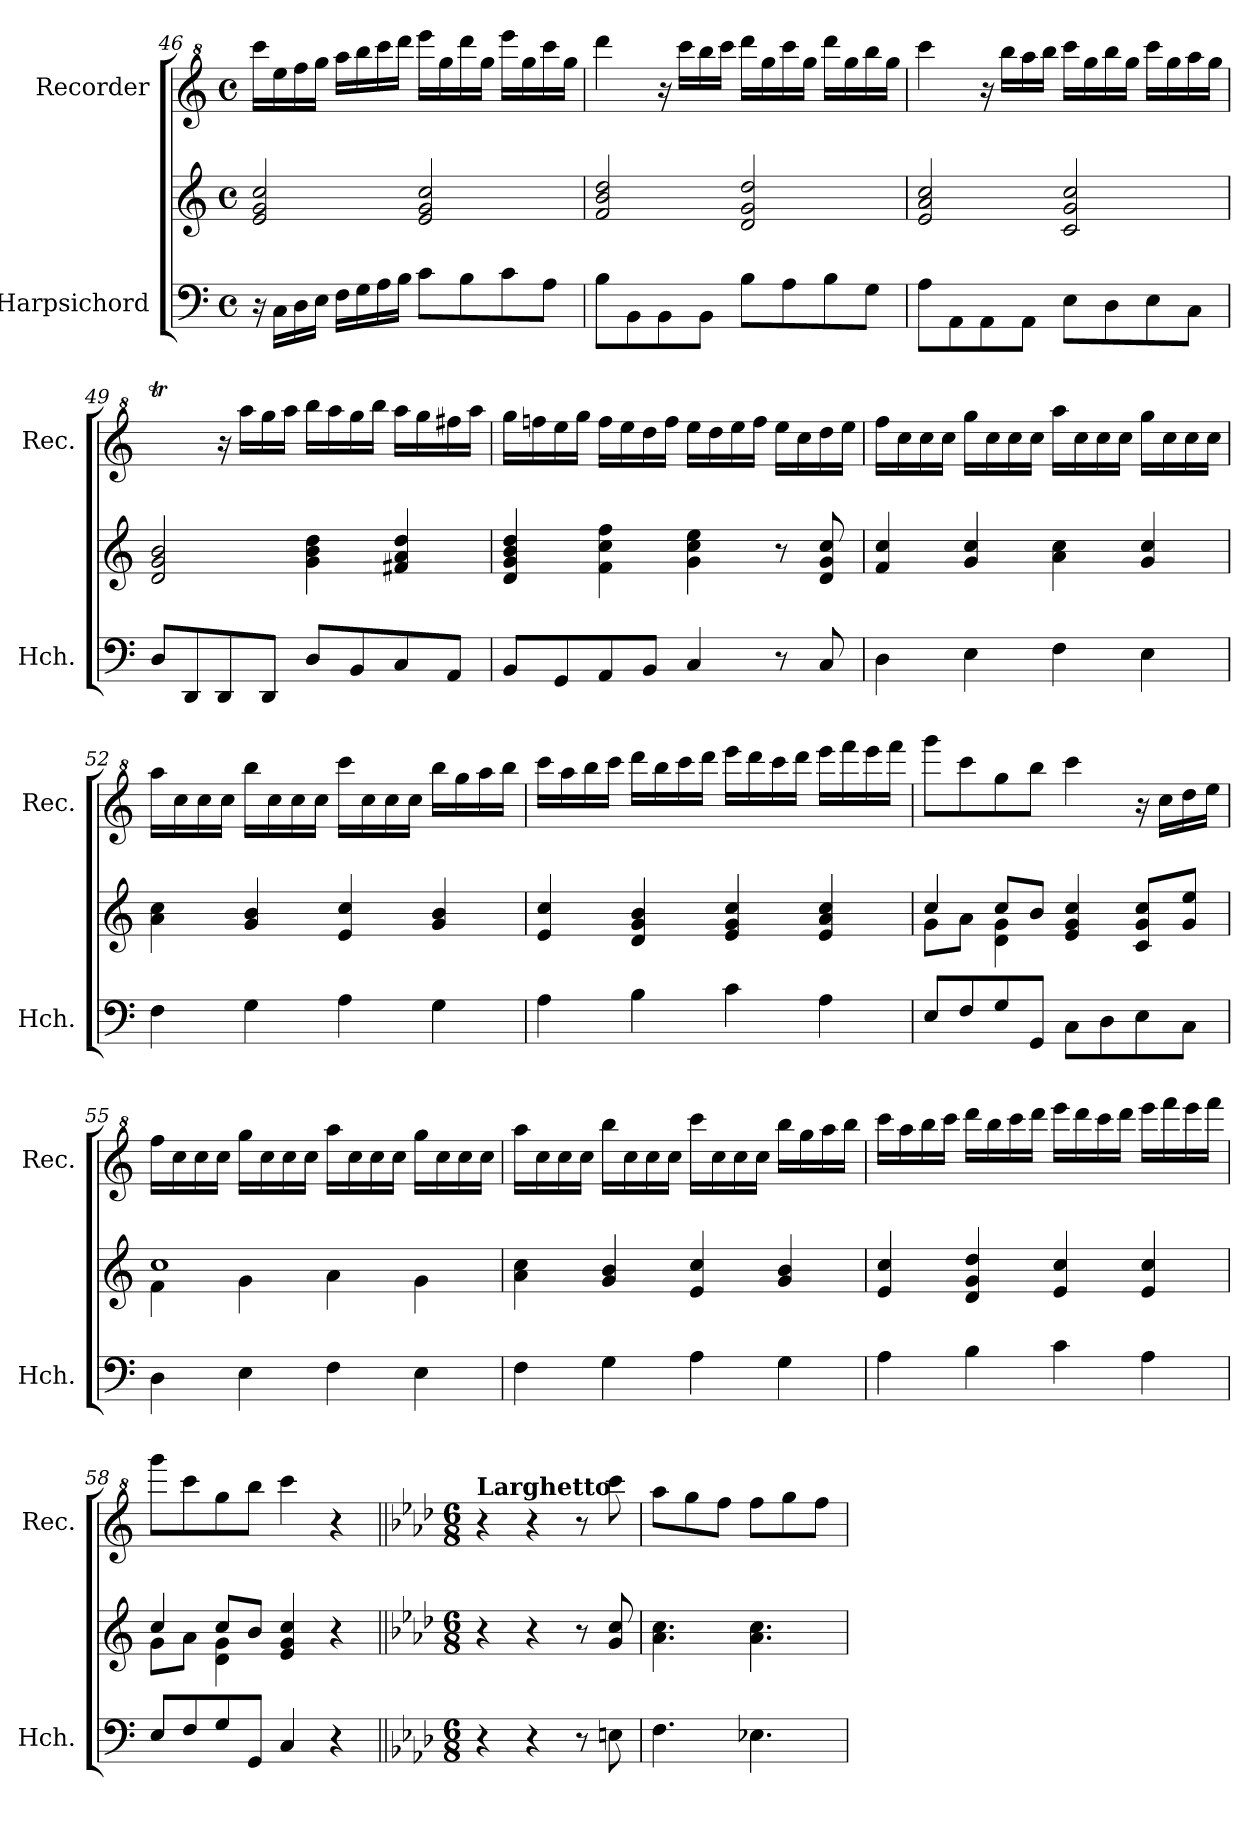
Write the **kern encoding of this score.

**kern	**kern	**kern
*part2	*part2	*part1
*staff3	*staff2	*staff1
*I"Harpsichord	*	*I"Recorder
*I'Hch.	*	*I'Rec.
*clefF4	*clefG2	*clefG^2
*k[]	*k[]	*k[]
*M4/4	*M4/4	*M4/4
*met(c)	*met(c)	*met(c)
=46	=46	=46
16r	2e/ 2g/ 2cc/	16cccc\LL
16C\LL	.	16eee\
16D\	.	16fff\
16E\JJ	.	16ggg\JJ
16F\LL	.	16aaa\LL
16G\	.	16bbb\
16A\	.	16cccc\
16B\JJ	.	16dddd\JJ
8c\L	2e/ 2g/ 2cc/	16eeee\LL
.	.	16ggg\
8B\	.	16dddd\
.	.	16ggg\JJ
8c\	.	16eeee\LL
.	.	16ggg\
8A\J	.	16cccc\
.	.	16ggg\JJ
!!LO:LB:g=z
=47	=47	=47
8B\L	2f/ 2b/ 2dd/	4dddd\
8BB\	.	.
8BB\	.	16r
.	.	16cccc\LL
8BB\J	.	16bbb\
.	.	16cccc\JJ
8B\L	2d/ 2g/ 2dd/	16dddd\LL
.	.	16ggg\
8A\	.	16cccc\
.	.	16ggg\JJ
8B\	.	16dddd\LL
.	.	16ggg\
8G\J	.	16bbb\
.	.	16ggg\JJ
=48	=48	=48
8A\L	2e/ 2a/ 2cc/	4cccc\
8AA\	.	.
8AA\	.	16r
.	.	16bbb\LL
8AA\J	.	16aaa\
.	.	16bbb\JJ
8E\L	2c/ 2g/ 2cc/	16cccc\LL
.	.	16ggg\
8D\	.	16bbb\
.	.	16ggg\JJ
8E\	.	16cccc\LL
.	.	16ggg\
8C\J	.	16aaa\
.	.	16ggg\JJ
!!LO:LB:g=z
=49	=49	=49
8D/L	2d/ 2g/ 2b/	4bbbt\yy
8DD/	.	.
8DD/	.	16r
.	.	16aaa\LL
8DD/J	.	16ggg\
.	.	16aaa\JJ
8D/L	4g\ 4b\ 4dd\	16bbb\LL
.	.	16aaa\
8BB/	.	16ggg\
.	.	16bbb\JJ
8C/	4f#X/ 4a/ 4dd/	16aaa\LL
.	.	16ggg\
8AA/J	.	16fff#X\
.	.	16aaa\JJ
=50	=50	=50
8BB/L	4d/ 4g/ 4b/ 4dd/	16ggg\LL
.	.	16fffn\
8GG/	.	16eee\
.	.	16ggg\JJ
8AA/	4f\ 4cc\ 4ff\	16fff\LL
.	.	16eee\
8BB/J	.	16ddd\
.	.	16fff\JJ
4C/	4g\ 4cc\ 4ee\	16eee\LL
.	.	16ddd\
.	.	16eee\
.	.	16fff\JJ
8r	8r	16eee\LL
.	.	16ccc\
8C/	8d/ 8g/ 8cc/	16ddd\
.	.	16eee\JJ
!!LO:LB:g=z
=51	=51	=51
4D\	4f/ 4cc/	16fff\LL
.	.	16ccc\
.	.	16ccc\
.	.	16ccc\JJ
4E\	4g/ 4cc/	16ggg\LL
.	.	16ccc\
.	.	16ccc\
.	.	16ccc\JJ
4F\	4a\ 4cc\	16aaa\LL
.	.	16ccc\
.	.	16ccc\
.	.	16ccc\JJ
4E\	4g/ 4cc/	16ggg\LL
.	.	16ccc\
.	.	16ccc\
.	.	16ccc\JJ
=52	=52	=52
4F\	4a\ 4cc\	16aaa\LL
.	.	16ccc\
.	.	16ccc\
.	.	16ccc\JJ
4G\	4g/ 4b/	16bbb\LL
.	.	16ccc\
.	.	16ccc\
.	.	16ccc\JJ
4A\	4e/ 4cc/	16cccc\LL
.	.	16ccc\
.	.	16ccc\
.	.	16ccc\JJ
4G\	4g/ 4b/	16bbb\LL
.	.	16ggg\
.	.	16aaa\
.	.	16bbb\JJ
!!LO:PB:g=z
=53	=53	=53
4A\	4e/ 4cc/	16cccc\LL
.	.	16aaa\
.	.	16bbb\
.	.	16cccc\JJ
4B\	4d/ 4g/ 4b/	16dddd\LL
.	.	16bbb\
.	.	16cccc\
.	.	16dddd\JJ
4c\	4e/ 4g/ 4cc/	16eeee\LL
.	.	16dddd\
.	.	16cccc\
.	.	16dddd\JJ
4A\	4e/ 4a/ 4cc/	16eeee\LL
.	.	16ffff\
.	.	16eeee\
.	.	16ffff\JJ
=54	=54	=54
*	*^	*
8E/L	4cc/	8g\L	8gggg\L
8F/	.	8a\J	8cccc\
8G/	8cc/L	4d\ 4g\	8ggg\
8GG/J	8b/J	.	8bbb\J
8C\L	4e/ 4g/ 4cc/	2ryy	4cccc\
8D\	.	.	.
8E\	8c/ 8g/ 8cc/L	.	16r
.	.	.	16ccc\LL
8C\J	8g/ 8ee/J	.	16ddd\
.	.	.	16eee\JJ
!!LO:LB:g=z
=55	=55	=55	=55
4D\	4f\	1cc	16fff\LL
.	.	.	16ccc\
.	.	.	16ccc\
.	.	.	16ccc\JJ
4E\	4g\	.	16ggg\LL
.	.	.	16ccc\
.	.	.	16ccc\
.	.	.	16ccc\JJ
4F\	4a\	.	16aaa\LL
.	.	.	16ccc\
.	.	.	16ccc\
.	.	.	16ccc\JJ
4E\	4g\	.	16ggg\LL
.	.	.	16ccc\
.	.	.	16ccc\
.	.	.	16ccc\JJ
*	*v	*v	*
=56	=56	=56
4F\	4a\ 4cc\	16aaa\LL
.	.	16ccc\
.	.	16ccc\
.	.	16ccc\JJ
4G\	4g/ 4b/	16bbb\LL
.	.	16ccc\
.	.	16ccc\
.	.	16ccc\JJ
4A\	4e/ 4cc/	16cccc\LL
.	.	16ccc\
.	.	16ccc\
.	.	16ccc\JJ
4G\	4g/ 4b/	16bbb\LL
.	.	16ggg\
.	.	16aaa\
.	.	16bbb\JJ
!!LO:LB:g=z
=57	=57	=57
4A\	4e/ 4cc/	16cccc\LL
.	.	16aaa\
.	.	16bbb\
.	.	16cccc\JJ
4B\	4d/ 4g/ 4dd/	16dddd\LL
.	.	16bbb\
.	.	16cccc\
.	.	16dddd\JJ
4c\	4e/ 4cc/	16eeee\LL
.	.	16dddd\
.	.	16cccc\
.	.	16dddd\JJ
4A\	4e/ 4cc/	16eeee\LL
.	.	16ffff\
.	.	16eeee\
.	.	16ffff\JJ
=58	=58	=58
*	*^	*
8E/L	4cc/	8g\L	8gggg\L
8F/	.	8a\J	8cccc\
8G/	8cc/L	4d\ 4g\	8ggg\
8GG/J	8b/J	.	8bbb\J
4C/	4e/ 4g/ 4cc/	2ryy	4cccc\
4r	4r	.	4r
*	*v	*v	*
!!LO:PB:g=z
=59||	=59||	=59||
*k[b-e-a-d-]	*k[b-e-a-d-]	*k[b-e-a-d-]
*M6/8	*M6/8	*M6/8
*	*	*MM60
!	!	!LO:TX:a:B:t=Larghetto
4r	4r	4r
4r	4r	4r
8r	8r	8r
8En\	8g/ 8cc/	8cccc\
=60	=60	=60
4.F\	4.a-\ 4.cc\	8aaa-\L
.	.	8ggg\
.	.	8fff\J
4.E-X\	4.a-\ 4.cc\	8fff\L
.	.	8ggg\
.	.	8fff\J
=	=	=
*-	*-	*-
